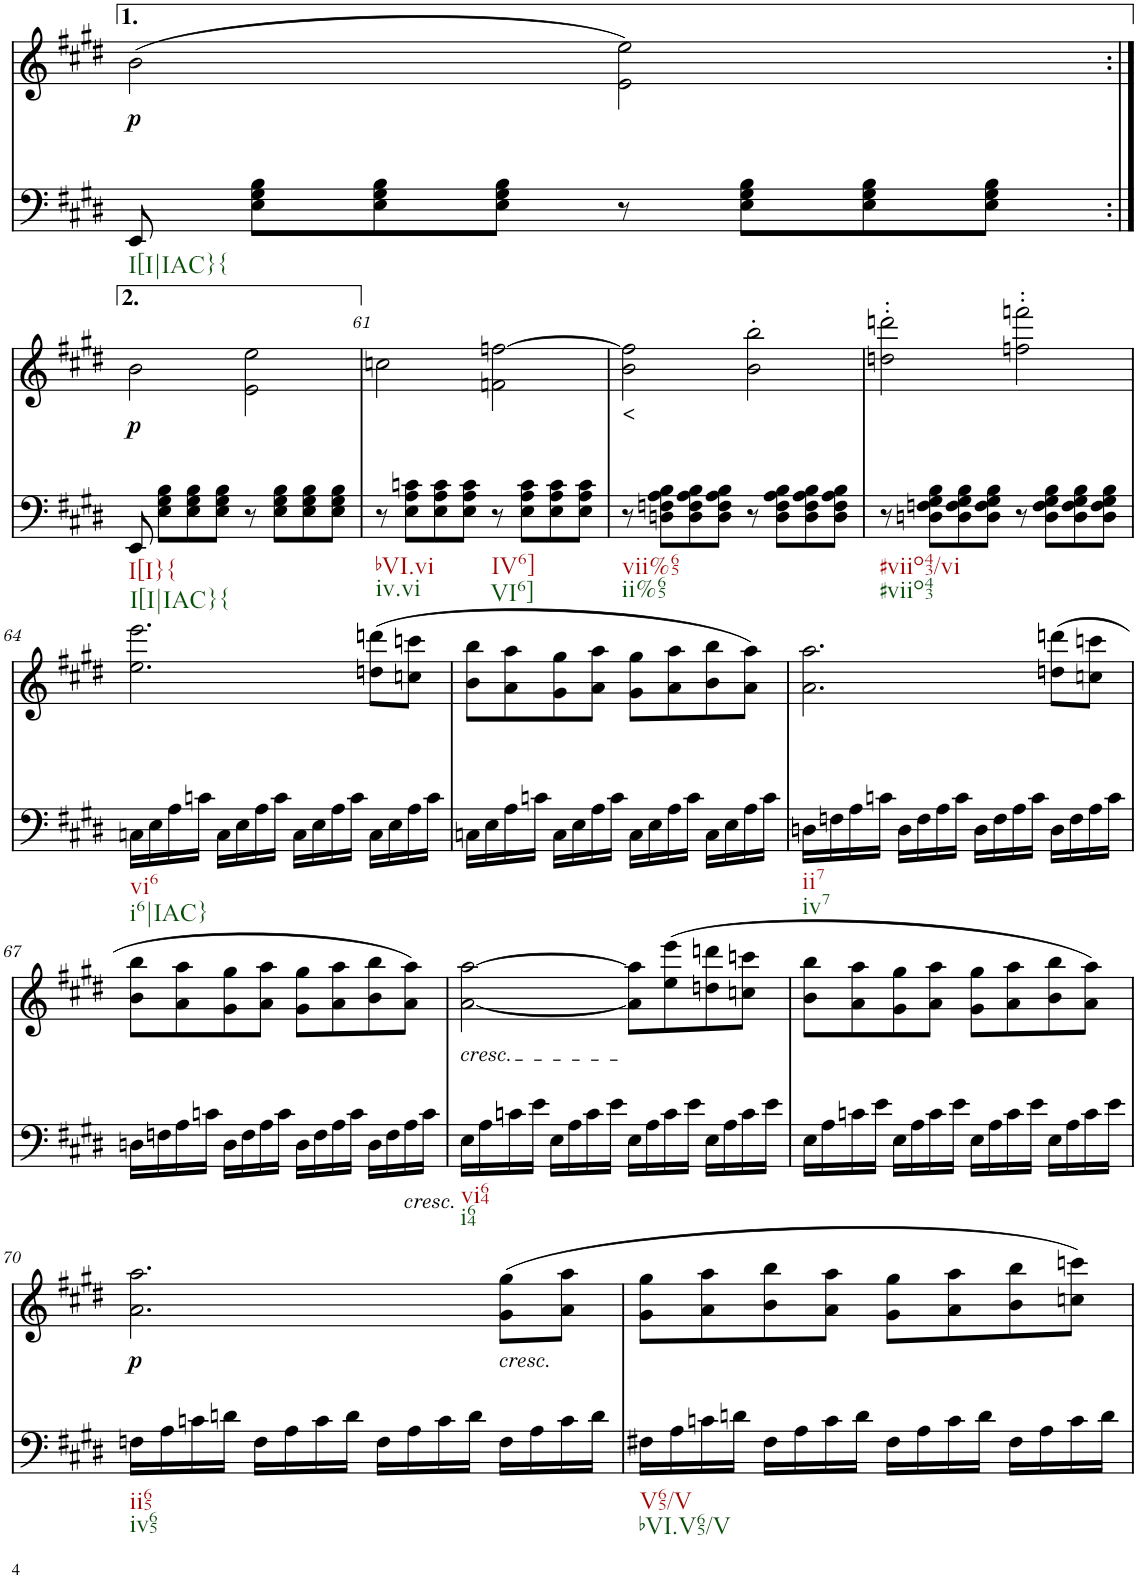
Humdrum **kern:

**kern	**kern	**text	**dynam
*part2	*part1	*part1	*part1
*staff2	*staff1	*staff1	*staff1
*I"piano	*I"piano	*	*
*I'Pno	*I'Pno	*	*
!!LO:PB:g=z
*clefF4	*clefG2	*	*
*k[f#c#g#d#]	*k[f#c#g#d#]	*	*
*E:	*E:	*	*
*M4/4	*M4/4	*	*
=60X1	=60X1	=60X1	=60X1
!LO:TX:b:t=I[I|IAC}{	!	!	!
!	!	!LO:LY:b	!LO:DY:b
8EE/	(2b\	p	p
8E\ 8G#\ 8B\L	.	.	.
8E\ 8G#\ 8B\	.	.	.
8E\ 8G#\ 8B\J	.	.	.
8r	2e\ 2ee\)	.	.
8E\ 8G#\ 8B\L	.	.	.
8E\ 8G#\ 8B\	.	.	.
8E\ 8G#\ 8B\J	.	.	.
!!LO:LB:g=z
=60X2:|!	=60X2:|!	=60X2:|!	=60X2:|!
!LO:TX:b:t=I[I}{	!	!	!
!LO:TX:b:t=I[I|IAC}{	!	!	!
!	!	!LO:LY:b	!LO:DY:b
8EE/	2b\	p	p
8E\ 8G#\ 8B\L	.	.	.
8E\ 8G#\ 8B\	.	.	.
8E\ 8G#\ 8B\J	.	.	.
8r	2e\ 2ee\	.	.
8E\ 8G#\ 8B\L	.	.	.
8E\ 8G#\ 8B\	.	.	.
8E\ 8G#\ 8B\J	.	.	.
=61	=61	=61	=61
!LO:TX:b:t=bVI.vi	!	!	!
!LO:TX:b:t=iv.vi	!	!	!
8r	2ccn\	.	.
8E\ 8A\ 8cn\L	.	.	.
8E\ 8A\ 8c\	.	.	.
8E\ 8A\ 8c\J	.	.	.
!LO:TX:b:t=IV6]	!	!	!
!LO:TX:b:t=VI6]	!	!	!
8r	2fn\ [2ffn\	.	.
8E\ 8A\ 8c\L	.	.	.
8E\ 8A\ 8c\	.	.	.
8E\ 8A\ 8c\J	.	.	.
=62	=62	=62	=62
!LO:TX:b:t=vii%65	!	!	!
!LO:TX:b:t=ii%65	!	!	!
!	!	!LO:LY:b	!
8r	2b\ 2ff\]	<	.
8Dn\ 8Fn\ 8A\ 8B\L	.	.	.
8D\ 8F\ 8A\ 8B\	.	.	.
8D\ 8F\ 8A\ 8B\J	.	.	.
8r	2b\' 2bb\'	.	.
8D\ 8F\ 8A\ 8B\L	.	.	.
8D\ 8F\ 8A\ 8B\	.	.	.
8D\ 8F\ 8A\ 8B\J	.	.	.
=63	=63	=63	=63
!LO:TX:b:t=#viio43/vi	!	!	!
!LO:TX:b:t=#viio43	!	!	!
8r	2ddn\' 2dddn\'	.	.
8Dn\ 8Fn\ 8G#\ 8B\L	.	.	.
8D\ 8F\ 8G#\ 8B\	.	.	.
8D\ 8F\ 8G#\ 8B\J	.	.	.
8r	2ffn\' 2fffn\'	.	.
8D\ 8F\ 8G#\ 8B\L	.	.	.
8D\ 8F\ 8G#\ 8B\	.	.	.
8D\ 8F\ 8G#\ 8B\J	.	.	.
!!LO:LB:g=z
=64	=64	=64	=64
!LO:TX:b:t=vi6	!	!	!
!LO:TX:b:t=i6|IAC}	!	!	!
16Cn\LL	2.ee\ 2.eee\	.	.
16E\	.	.	.
16A\	.	.	.
16cn\JJ	.	.	.
16C\LL	.	.	.
16E\	.	.	.
16A\	.	.	.
16c\JJ	.	.	.
16C\LL	.	.	.
16E\	.	.	.
16A\	.	.	.
16c\JJ	.	.	.
16C\LL	(8ddn\ 8dddn\L	.	.
16E\	.	.	.
16A\	8ccn\ 8cccn\J	.	.
16c\JJ	.	.	.
=65	=65	=65	=65
16Cn\LL	8b\ 8bb\L	.	.
16E\	.	.	.
16A\	8a\ 8aa\	.	.
16cn\JJ	.	.	.
16C\LL	8g#\ 8gg#\	.	.
16E\	.	.	.
16A\	8a\ 8aa\J	.	.
16c\JJ	.	.	.
16C\LL	8g#\ 8gg#\L	.	.
16E\	.	.	.
16A\	8a\ 8aa\	.	.
16c\JJ	.	.	.
16C\LL	8b\ 8bb\	.	.
16E\	.	.	.
16A\	8a\ 8aa\J)	.	.
16c\JJ	.	.	.
=66	=66	=66	=66
!LO:TX:b:t=ii7	!	!	!
!LO:TX:b:t=iv7	!	!	!
16Dn\LL	2.a\ 2.aa\	.	.
16Fn\	.	.	.
16A\	.	.	.
16cn\JJ	.	.	.
16D\LL	.	.	.
16F\	.	.	.
16A\	.	.	.
16c\JJ	.	.	.
16D\LL	.	.	.
16F\	.	.	.
16A\	.	.	.
16c\JJ	.	.	.
16D\LL	(8ddn\ 8dddn\L	.	.
16F\	.	.	.
16A\	8ccn\ 8cccn\J	.	.
16c\JJ	.	.	.
!!LO:LB:g=z
=67	=67	=67	=67
16Dn\LL	8b\ 8bb\L	.	.
16Fn\	.	.	.
16A\	8a\ 8aa\	.	.
16cn\JJ	.	.	.
16D\LL	8g#\ 8gg#\	.	.
16F\	.	.	.
16A\	8a\ 8aa\J	.	.
16c\JJ	.	.	.
16D\LL	8g#\ 8gg#\L	.	.
16F\	.	.	.
16A\	8a\ 8aa\	.	.
16c\JJ	.	.	.
16D\LL	8b\ 8bb\	.	.
16F\	.	.	.
!LO:TX:b:i:t=cresc.	!	!	!
16A\	8a\ 8aa\J)	.	.
16c\JJ	.	.	.
=68	=68	=68	=68
!	!LO:TX:b:i:t=cresc.	!	!
!LO:TX:b:t=vi64	!	!	!
!LO:TX:b:t=i64	!	!	!
!	!	!LO:LY:b	!
16E\LL	[2a\ [2aa\	<	.
16A\	.	.	.
16cn\	.	.	.
16e\JJ	.	.	.
16E\LL	.	.	.
16A\	.	.	.
16c\	.	.	.
16e\JJ	.	.	.
16E\LL	8a\] 8aa\]L	.	.
16A\	.	.	.
16c\	(8ee\ 8eee\	.	.
16e\JJ	.	.	.
16E\LL	8ddn\ 8dddn\	.	.
16A\	.	.	.
16c\	8ccn\ 8cccn\J	.	.
16e\JJ	.	.	.
=69	=69	=69	=69
16E\LL	8b\ 8bb\L	.	.
16A\	.	.	.
16cn\	8a\ 8aa\	.	.
16e\JJ	.	.	.
16E\LL	8g#\ 8gg#\	.	.
16A\	.	.	.
16c\	8a\ 8aa\J	.	.
16e\JJ	.	.	.
16E\LL	8g#\ 8gg#\L	.	.
16A\	.	.	.
16c\	8a\ 8aa\	.	.
16e\JJ	.	.	.
16E\LL	8b\ 8bb\	.	.
16A\	.	.	.
16c\	8a\ 8aa\J)	.	.
16e\JJ	.	.	.
!!LO:LB:g=z
=70	=70	=70	=70
!LO:TX:b:t=ii65	!	!	!
!LO:TX:b:t=iv65	!	!	!
!	!	!LO:LY:b	!LO:DY:b
16Fn\LL	2.a\ 2.aa\	p	p
16A\	.	.	.
16cn\	.	.	.
16dn\JJ	.	.	.
16F\LL	.	.	.
16A\	.	.	.
16c\	.	.	.
16d\JJ	.	.	.
16F\LL	.	.	.
16A\	.	.	.
16c\	.	.	.
16d\JJ	.	.	.
!	!LO:TX:b:i:t=cresc.	!	!
16F\LL	(8g#\ 8gg#\L	.	.
16A\	.	.	.
16c\	8a\ 8aa\J	.	.
16d\JJ	.	.	.
=71	=71	=71	=71
!LO:TX:b:t=V65/V	!	!	!
!LO:TX:b:t=bVI.V65/V	!	!	!
16F#X\LL	8g#\ 8gg#\L	.	.
16A\	.	.	.
16cn\	8a\ 8aa\	.	.
16dn\JJ	.	.	.
16F#\LL	8b\ 8bb\	.	.
16A\	.	.	.
16c\	8a\ 8aa\J	.	.
16d\JJ	.	.	.
16F#\LL	8g#\ 8gg#\L	.	.
16A\	.	.	.
16c\	8a\ 8aa\	.	.
16d\JJ	.	.	.
16F#\LL	8b\ 8bb\	.	.
16A\	.	.	.
16c\	8ccn\ 8cccn\J)	.	.
16d\JJ	.	.	.
=	=	=	=
*-	*-	*-	*-
